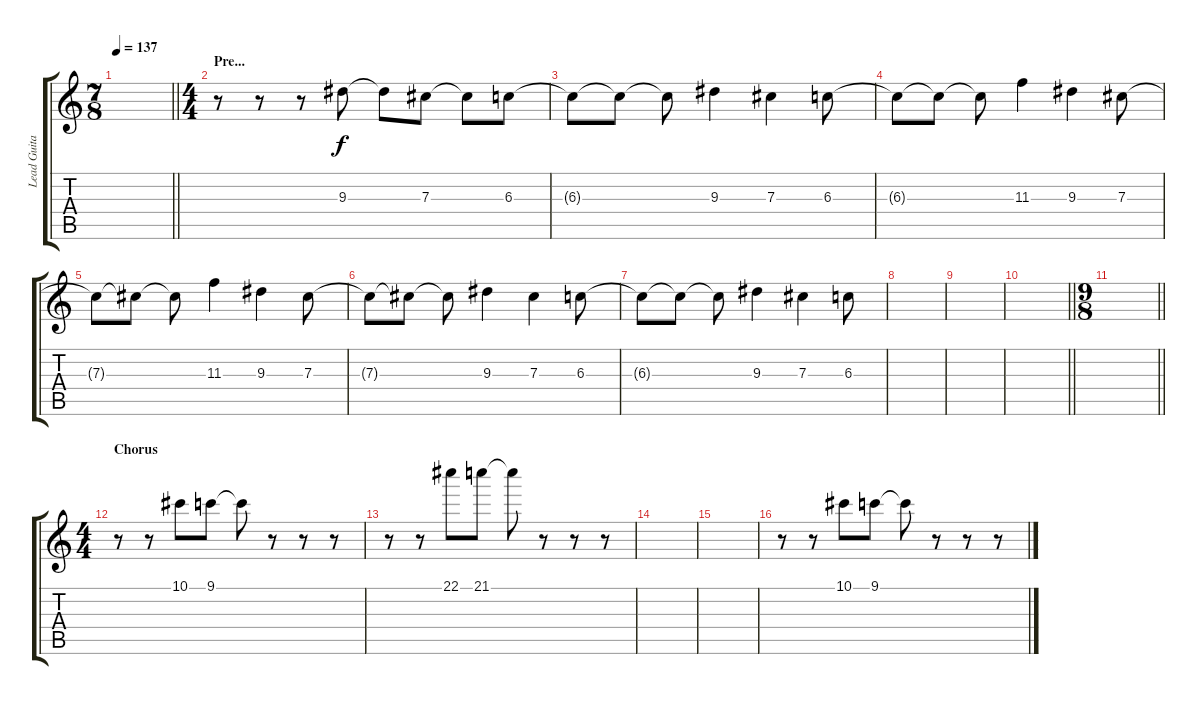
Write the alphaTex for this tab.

\track ("Lead Guitar" "Lead Guita") {instrument electricguitarclean}
\staff {score tabs}
\tuning (Eb4 Bb3 Gb3 Db3 Ab2 Eb2) {hide}
\ts (7 8)
\tempo 137
\clef g2
\barLineRight lightlight
\ks c
|
\ts (4 4)
\section ("" "Pre...")
r.8 r.8 r.8 9.3.8 9.3{t}.8 7.3.8 7.3{t}.8 6.3.8 |
6.3{t}.8 6.3{t}.8 6.3{t}.8 9.3.4 7.3.4 6.3.8 |
6.3{t}.8 6.3{t}.8 6.3{t}.8 11.3.4 9.3.4 7.3.8 |
7.3{t}.8 7.3{t}.8 7.3{t}.8 11.3.4 9.3.4 7.3.8 |
7.3{t}.8 7.3{t}.8 7.3{t}.8 9.3.4 7.3.4 6.3.8 |
6.3{t}.8 6.3{t}.8 6.3{t}.8 9.3.4 7.3.4 6.3.8 |
|
|
\barLineRight lightlight
|
\ts (9 8)
\barLineRight lightlight
|
\ts (4 4)
\section ("" "Chorus")
r.8{volume 12 instrument synthbrass1} r.8 10.1.8 9.1.8 9.1{t}.8 r.8 r.8 r.8 |
r.8 r.8 22.1.8 21.1.8 21.1{t}.8 r.8 r.8 r.8 |
|
|
r.8 r.8 10.1.8 9.1.8 9.1{t}.8 r.8 r.8 r.8
